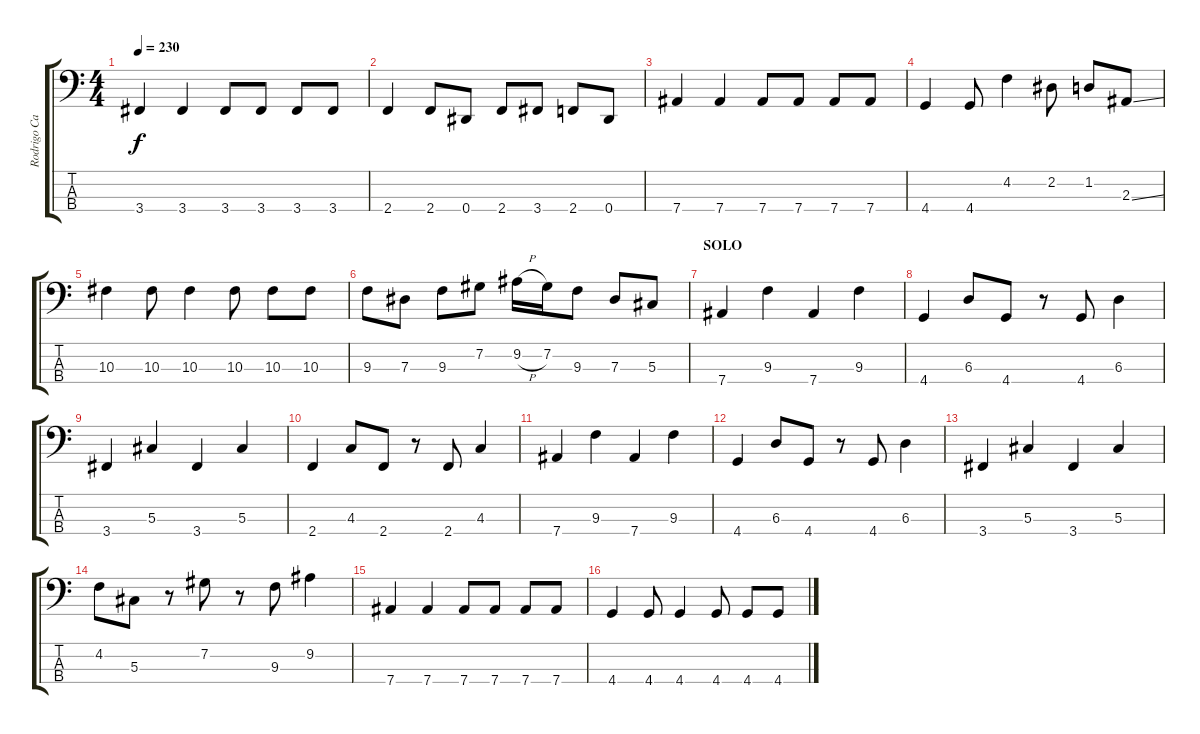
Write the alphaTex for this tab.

\track ("Rodrigo Carbajal" "Rodrigo Ca") {instrument electricbassfinger}
\staff {score tabs}
\tuning (Gb2 Db2 Ab1 Eb1) {hide}
\ts (4 4)
\tempo 230
\clef f4
\ks c
3.4.4{dy f} 3.4.4 3.4.8 3.4.8 3.4.8 3.4.8 |
2.4.4 2.4.8 0.4.8 2.4.8 3.4.8 2.4.8 0.4.8 |
7.4.4 7.4.4 7.4.8 7.4.8 7.4.8 7.4.8 |
4.4.4 4.4.8 4.2.4 2.2.8 1.2.8 2.3{ss}.8 |
10.3.4 10.3.8 10.3.4 10.3.8 10.3.8 10.3.8 |
9.3.8 7.3.8 9.3.8 7.2.8 9.2{h}.16 7.2.16 9.3.8 7.3.8 5.3.8 |
\section ("" "SOLO")
7.4.4 9.3.4 7.4.4 9.3.4 |
4.4.4 6.3.8 4.4.8 r.8 4.4.8 6.3.4 |
3.4.4 5.3.4 3.4.4 5.3.4 |
2.4.4 4.3.8 2.4.8 r.8 2.4.8 4.3.4 |
7.4.4 9.3.4 7.4.4 9.3.4 |
4.4.4 6.3.8 4.4.8 r.8 4.4.8 6.3.4 |
3.4.4 5.3.4 3.4.4 5.3.4 |
4.2.8 5.3.8 r.8 7.2.8 r.8 9.3.8 9.2.4 |
7.4.4 7.4.4 7.4.8 7.4.8 7.4.8 7.4.8 |
4.4.4 4.4.8 4.4.4 4.4.8 4.4.8 4.4.8
